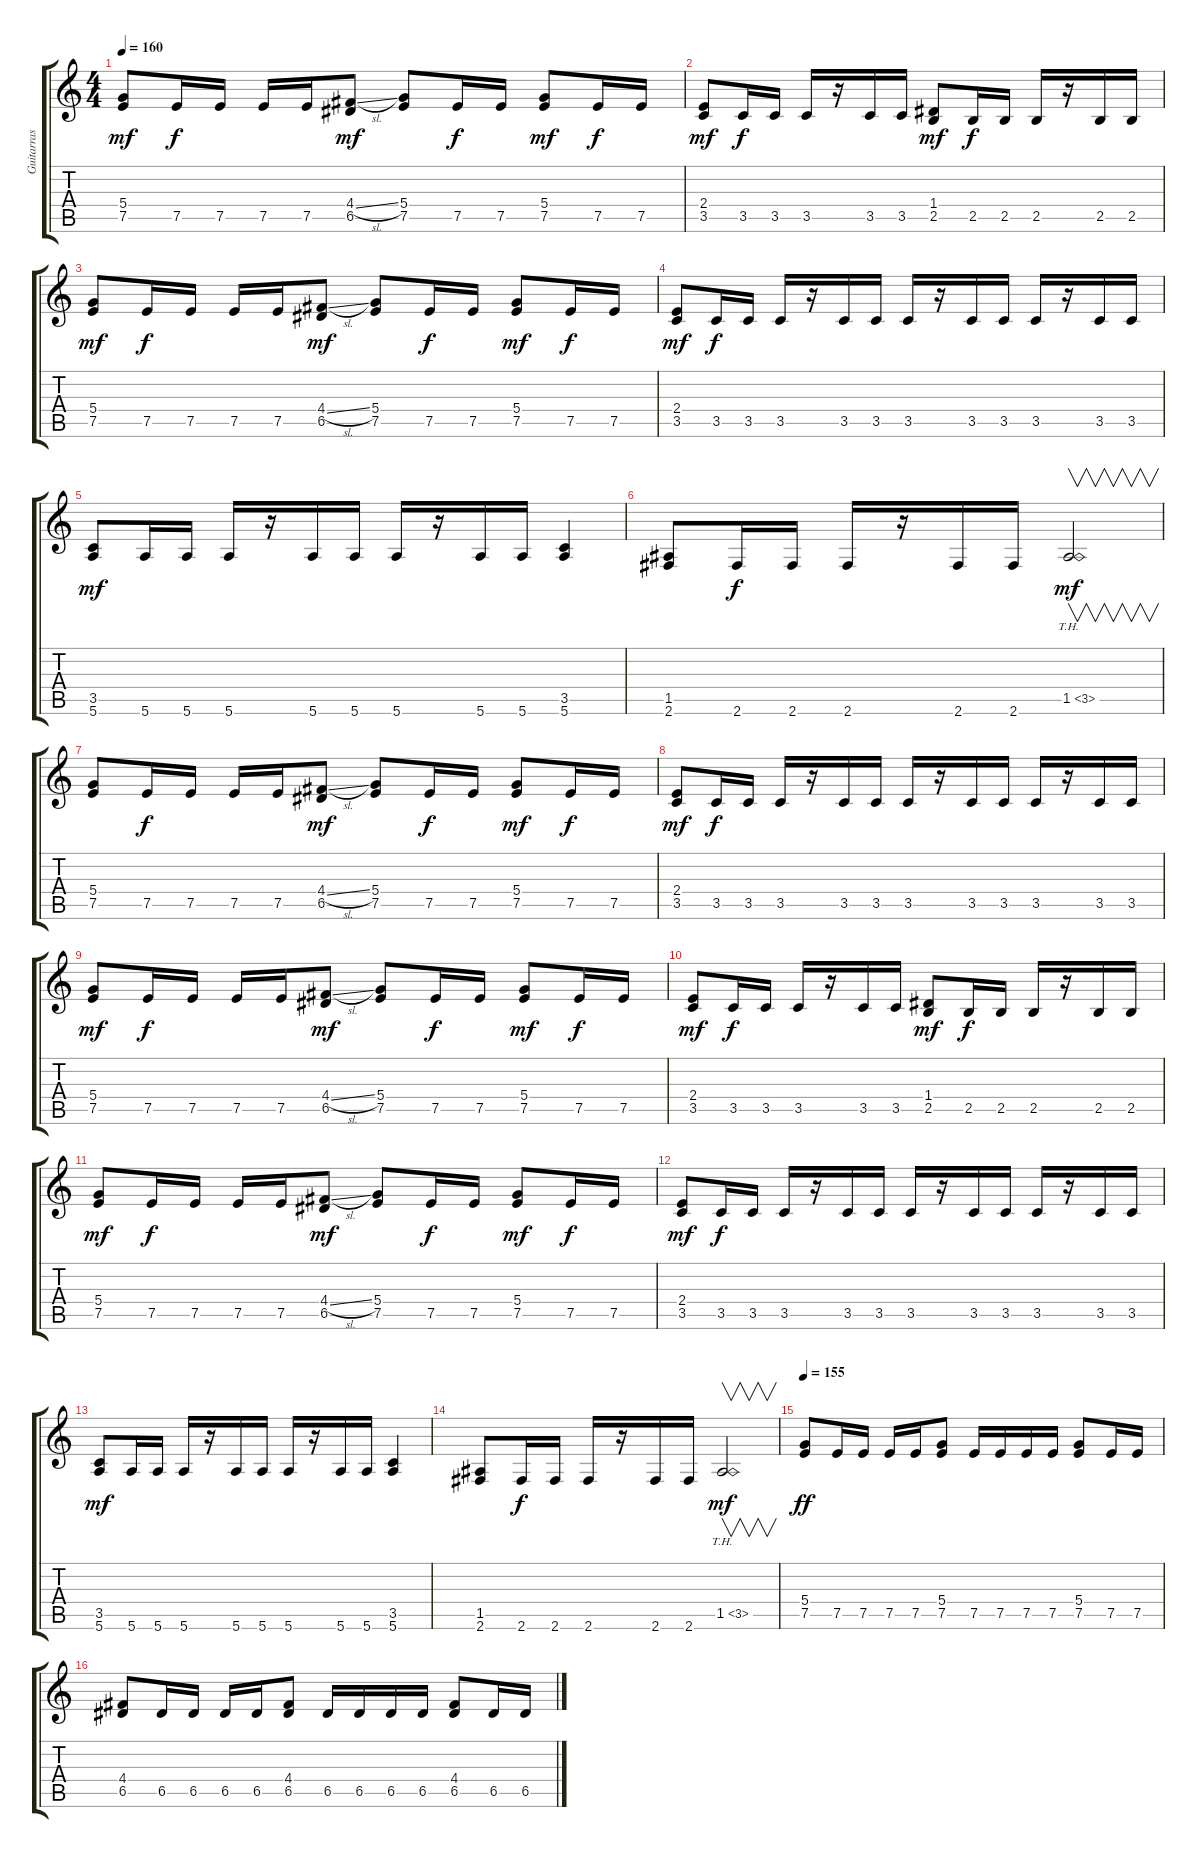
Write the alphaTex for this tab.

\track ("Guitarras" "Guitarras") {instrument distortionguitar}
\staff {score tabs}
\tuning (E4 B3 G3 D3 A2 E2) {hide}
\ts (4 4)
\tempo 160
\clef g2
\ks c
(5.4 7.5).8{dy mf} 7.5.16{dy f} 7.5.16 7.5.16 7.5.16 (4.4{sl} 6.5).8{dy mf} (5.4 7.5).8 7.5.16{dy f} 7.5.16 (5.4 7.5).8{dy mf} 7.5.16{dy f} 7.5.16 |
(2.4 3.5).8{dy mf} 3.5.16{dy f} 3.5.16 3.5.16 r.16 3.5.16 3.5.16 (1.4 2.5).8{dy mf} 2.5.16{dy f} 2.5.16 2.5.16 r.16 2.5.16 2.5.16 |
(5.4 7.5).8{dy mf} 7.5.16{dy f} 7.5.16 7.5.16 7.5.16 (4.4{sl} 6.5).8{dy mf} (5.4 7.5).8 7.5.16{dy f} 7.5.16 (5.4 7.5).8{dy mf} 7.5.16{dy f} 7.5.16 |
(2.4 3.5).8{dy mf} 3.5.16{dy f} 3.5.16 3.5.16 r.16 3.5.16 3.5.16 3.5.16 r.16 3.5.16 3.5.16 3.5.16 r.16 3.5.16 3.5.16 |
(3.5 5.6).8{dy mf} 5.6.16 5.6.16 5.6.16 r.16 5.6.16 5.6.16 5.6.16 r.16 5.6.16 5.6.16 (3.5 5.6).4 |
(1.5 2.6).8 2.6.16{dy f} 2.6.16 2.6.16 r.16 2.6.16 2.6.16 1.5{th 2}.2{v dy mf} |
(5.4 7.5).8 7.5.16{dy f} 7.5.16 7.5.16 7.5.16 (4.4{sl} 6.5).8{dy mf} (5.4 7.5).8 7.5.16{dy f} 7.5.16 (5.4 7.5).8{dy mf} 7.5.16{dy f} 7.5.16 |
(2.4 3.5).8{dy mf} 3.5.16{dy f} 3.5.16 3.5.16 r.16 3.5.16 3.5.16 3.5.16 r.16 3.5.16 3.5.16 3.5.16 r.16 3.5.16 3.5.16 |
(5.4 7.5).8{dy mf} 7.5.16{dy f} 7.5.16 7.5.16 7.5.16 (4.4{sl} 6.5).8{dy mf} (5.4 7.5).8 7.5.16{dy f} 7.5.16 (5.4 7.5).8{dy mf} 7.5.16{dy f} 7.5.16 |
(2.4 3.5).8{dy mf} 3.5.16{dy f} 3.5.16 3.5.16 r.16 3.5.16 3.5.16 (1.4 2.5).8{dy mf} 2.5.16{dy f} 2.5.16 2.5.16 r.16 2.5.16 2.5.16 |
(5.4 7.5).8{dy mf} 7.5.16{dy f} 7.5.16 7.5.16 7.5.16 (4.4{sl} 6.5).8{dy mf} (5.4 7.5).8 7.5.16{dy f} 7.5.16 (5.4 7.5).8{dy mf} 7.5.16{dy f} 7.5.16 |
(2.4 3.5).8{dy mf} 3.5.16{dy f} 3.5.16 3.5.16 r.16 3.5.16 3.5.16 3.5.16 r.16 3.5.16 3.5.16 3.5.16 r.16 3.5.16 3.5.16 |
(3.5 5.6).8{dy mf} 5.6.16 5.6.16 5.6.16 r.16 5.6.16 5.6.16 5.6.16 r.16 5.6.16 5.6.16 (3.5 5.6).4 |
(1.5 2.6).8 2.6.16{dy f} 2.6.16 2.6.16 r.16 2.6.16 2.6.16 1.5{th 2}.2{v dy mf} |
\tempo 155
(5.4 7.5).8{dy ff} 7.5.16 7.5.16 7.5.16 7.5.16 (5.4 7.5).8 7.5.16 7.5.16 7.5.16 7.5.16 (5.4 7.5).8 7.5.16 7.5.16 |
(4.4 6.5).8 6.5.16 6.5.16 6.5.16 6.5.16 (4.4 6.5).8 6.5.16 6.5.16 6.5.16 6.5.16 (4.4 6.5).8 6.5.16 6.5.16
